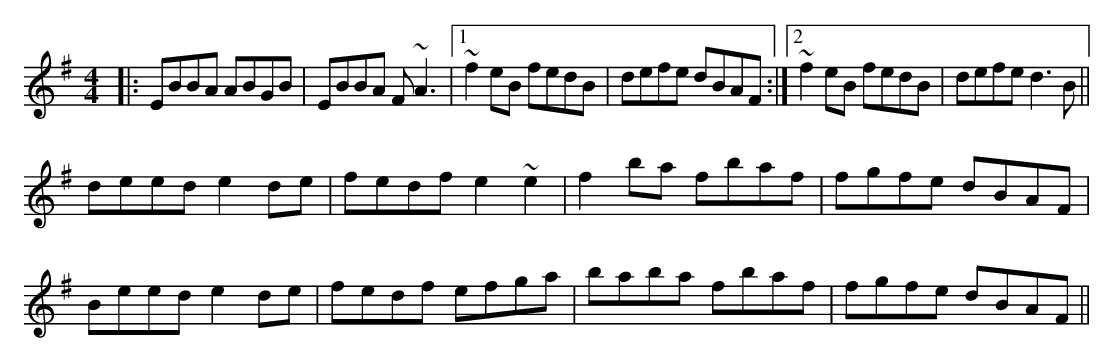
X:1
M:4/4
K:Emin
|:EBBA ABGB|EBBA F~A3|1 ~f2 eB fedB|defe dBAF:|2 ~f2 eB fedB|defe d3 B||
deed e2 de|fedf e2~e2|f2 ba fbaf|fgfe dBAF|
Beed e2 de|fedf efga|baba fbaf|fgfe dBAF||
